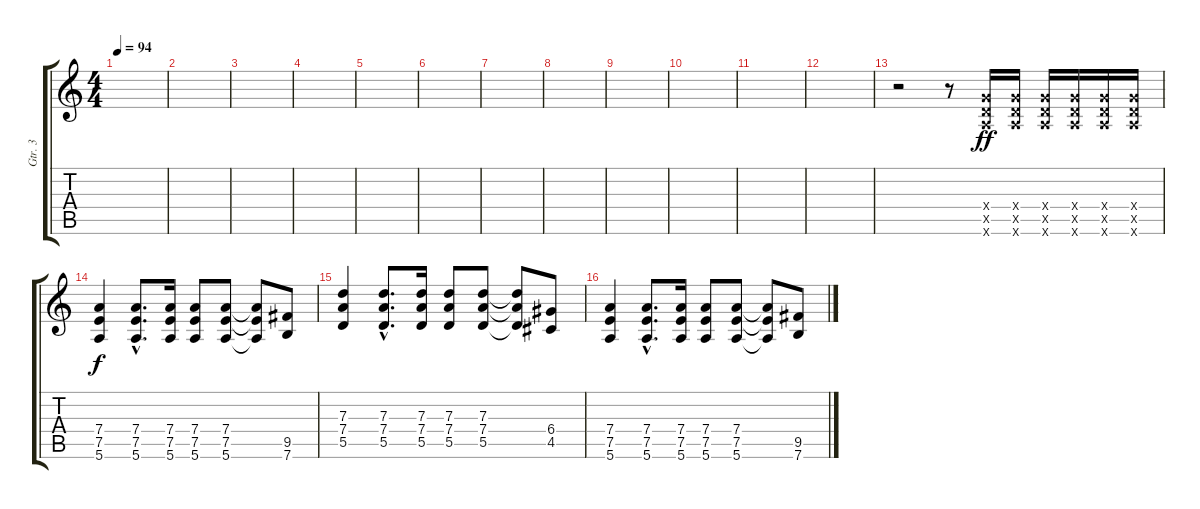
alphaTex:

\track ("Gtr. 3" "Gtr. 3") {instrument distortionguitar}
\staff {score tabs}
\tuning (E4 B3 G3 D3 A2 E2) {hide}
\ts (4 4)
\tempo 94
\clef g2
\ks c
|
|
|
|
|
|
|
|
|
|
|
|
r.2 r.8 (5.4{x} 5.5{x} 5.6{x}).16{dy ff} (5.4{x} 5.5{x} 5.6{x}).16 (5.4{x} 5.5{x} 5.6{x}).16 (5.4{x} 5.5{x} 5.6{x}).16 (5.4{x} 5.5{x} 5.6{x}).16 (5.4{x} 5.5{x} 5.6{x}).16 |
(7.4 7.5 5.6).4{dy f} (7.4{hac} 7.5{hac} 5.6{hac}).8{d} (7.4 7.5 5.6).16 (7.4 7.5 5.6).8 (7.4 7.5 5.6).8 (7.4{t} 7.5{t} 5.6{t}).8 (9.5 7.6).8 |
(7.3 7.4 5.5).4 (7.3{hac} 7.4{hac} 5.5{hac}).8{d} (7.3 7.4 5.5).16 (7.3 7.4 5.5).8 (7.3 7.4 5.5).8 (7.3{t} 7.4{t} 5.5{t}).8 (6.4 4.5).8 |
(7.4 7.5 5.6).4 (7.4{hac} 7.5{hac} 5.6{hac}).8{d} (7.4 7.5 5.6).16 (7.4 7.5 5.6).8 (7.4 7.5 5.6).8 (7.4{t} 7.5{t} 5.6{t}).8 (9.5 7.6).8
